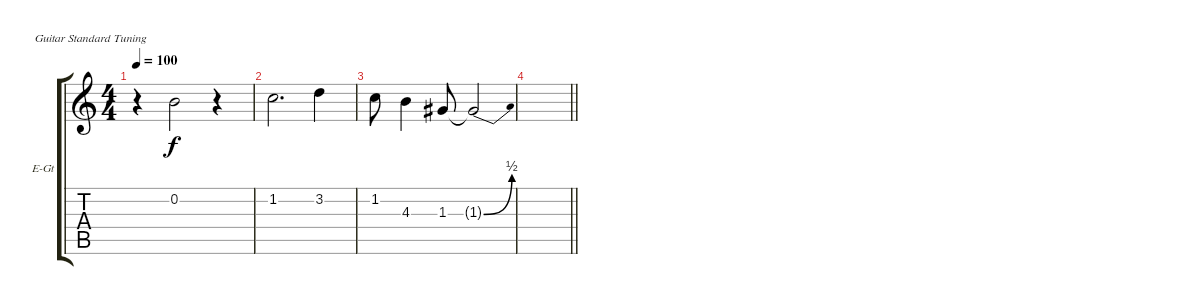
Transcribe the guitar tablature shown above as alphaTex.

\bracketExtendMode groupsimilarinstruments
\firstSystemTrackNameOrientation horizontal
\otherSystemsTrackNameOrientation horizontal
\track ("В. Бутусов (вокал)" "E-Gt") {instrument electricguitarclean}
\staff {score tabs}
\tuning (E4 B3 G3 D3 A2 E2)
\ts (4 4)
\tempo 100
\clef g2
\scale
0.333333
\ks c
r.4{dy f} 0.2.2 r.4 |
\scale
0.333333 1.2.2{d} 3.2.4 |
\scale
0.333333 1.2.8 4.3.4 1.3.8 1.3{be (bend 0 0 0.6 2) t}.2 |
\barLineRight lightlight
